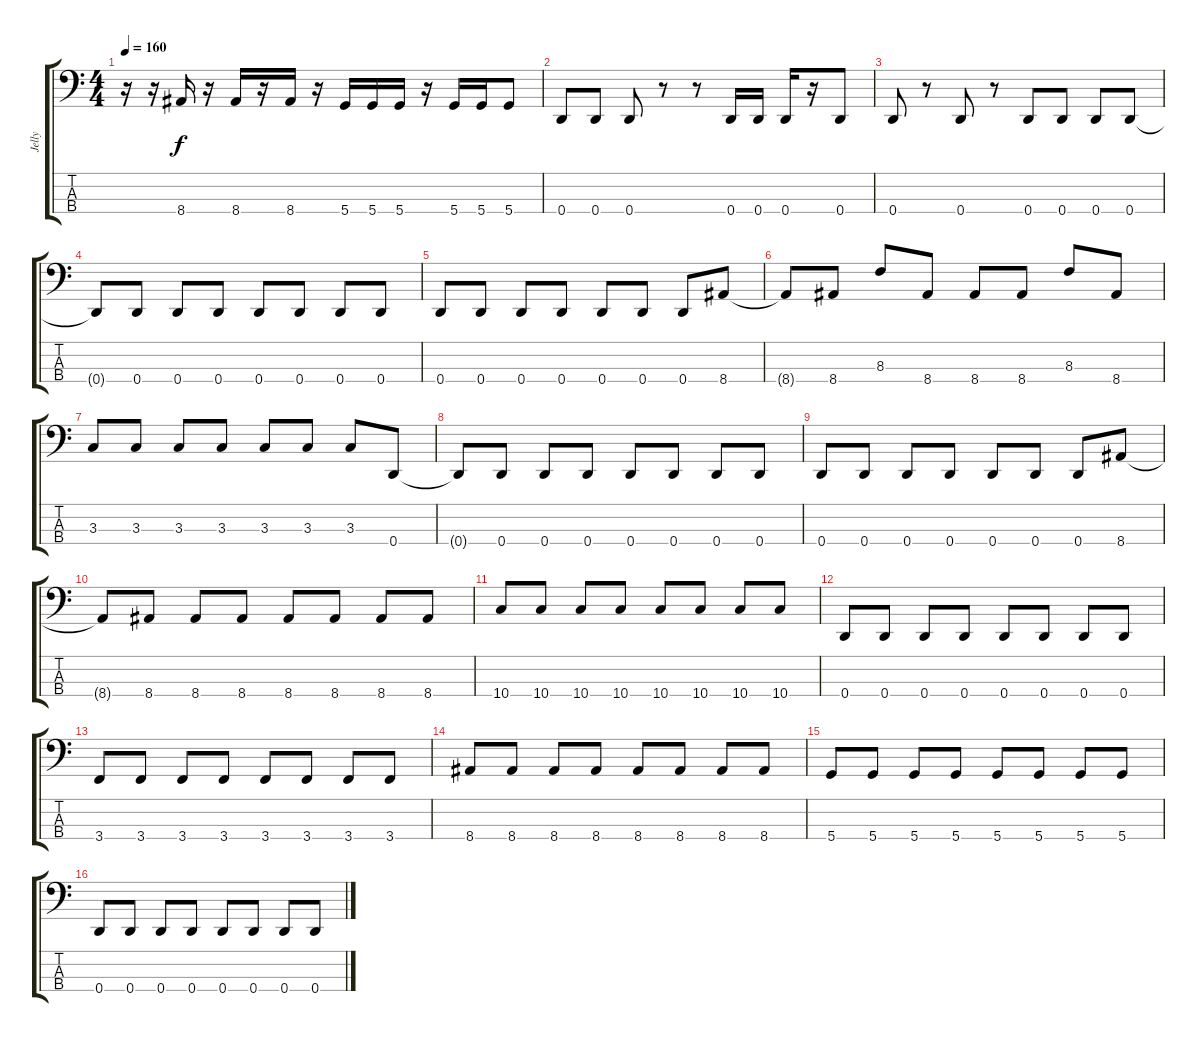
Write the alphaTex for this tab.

\track ("Jelly" "Jelly") {instrument electricbassfinger}
\staff {score tabs}
\tuning (G2 D2 A1 D1) {hide}
\ts (4 4)
\tempo 160
\clef f4
\ks c
r.16{dy f} r.16 8.4.16 r.16 8.4.16 r.16 8.4.16 r.16 5.4.16 5.4.16 5.4.16 r.16 5.4.16 5.4.16 5.4.8 |
0.4.8 0.4.8 0.4.8 r.8 r.8 0.4.16 0.4.16 0.4.16 r.16 0.4.8 |
0.4.8 r.8 0.4.8 r.8 0.4.8 0.4.8 0.4.8 0.4.8 |
0.4{t}.8 0.4.8 0.4.8 0.4.8 0.4.8 0.4.8 0.4.8 0.4.8 |
0.4.8 0.4.8 0.4.8 0.4.8 0.4.8 0.4.8 0.4.8 8.4.8 |
8.4{t}.8 8.4.8 8.3.8 8.4.8 8.4.8 8.4.8 8.3.8 8.4.8 |
3.3.8 3.3.8 3.3.8 3.3.8 3.3.8 3.3.8 3.3.8 0.4.8 |
0.4{t}.8 0.4.8 0.4.8 0.4.8 0.4.8 0.4.8 0.4.8 0.4.8 |
0.4.8 0.4.8 0.4.8 0.4.8 0.4.8 0.4.8 0.4.8 8.4.8 |
8.4{t}.8 8.4.8 8.4.8 8.4.8 8.4.8 8.4.8 8.4.8 8.4.8 |
10.4.8 10.4.8 10.4.8 10.4.8 10.4.8 10.4.8 10.4.8 10.4.8 |
0.4.8 0.4.8 0.4.8 0.4.8 0.4.8 0.4.8 0.4.8 0.4.8 |
3.4.8 3.4.8 3.4.8 3.4.8 3.4.8 3.4.8 3.4.8 3.4.8 |
8.4.8 8.4.8 8.4.8 8.4.8 8.4.8 8.4.8 8.4.8 8.4.8 |
5.4.8 5.4.8 5.4.8 5.4.8 5.4.8 5.4.8 5.4.8 5.4.8 |
0.4.8 0.4.8 0.4.8 0.4.8 0.4.8 0.4.8 0.4.8 0.4.8
